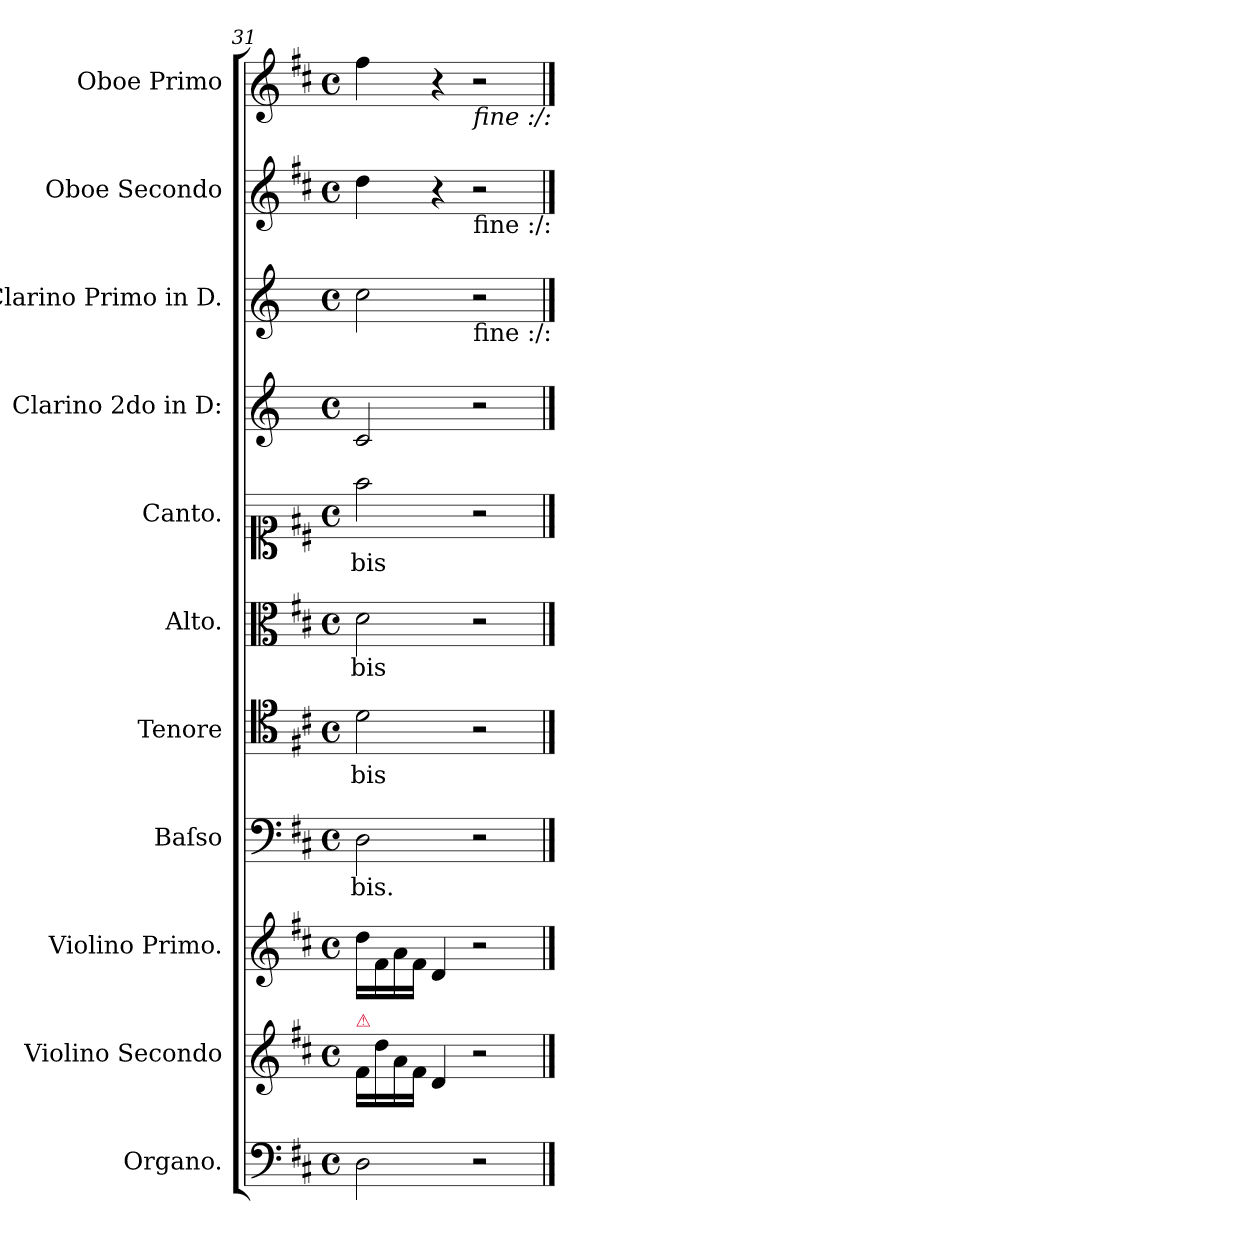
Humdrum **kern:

**kern	**kern	**kern	**kern	**text	**kern	**text	**kern	**text	**kern	**text	**kern	**kern	**kern	**kern
*part11	*part10	*part9	*part8	*part8	*part7	*part7	*part6	*part6	*part5	*part5	*part4	*part3	*part2	*part1
*staff11	*staff10	*staff9	*staff8	*staff8	*staff7	*staff7	*staff6	*staff6	*staff5	*staff5	*staff4	*staff3	*staff2	*staff1
*I"Organo.	*I"Violino Secondo	*I"Violino Primo.	*I"Baſso	*	*I"Tenore	*	*I"Alto.	*	*I"Canto.	*	*I"Clarino 2do in D:	*I"Clarino Primo in D.	*I"Oboe Secondo	*I"Oboe Primo
*I'org	*I'vl 2	*I'vl 1	*I'B	*	*I'T	*	*I'A	*	*	*	*I'clno 2	*I'clno 1	*I'ob 2	*I'ob 1
*clefF4	*clefG2	*clefG2	*clefF4	*	*clefC4	*	*clefC3	*	*clefC1	*	*clefG2	*clefG2	*clefG2	*clefG2
*	*	*	*	*	*	*	*	*	*	*	*ITrd-1c-2	*ITrd-1c-2	*	*
*k[f#c#]	*k[f#c#]	*k[f#c#]	*k[f#c#]	*	*k[f#c#]	*	*k[f#c#]	*	*k[f#c#]	*	*k[f#c#]	*k[f#c#]	*k[f#c#]	*k[f#c#]
*D:	*D:	*D:	*D:	*	*D:	*	*D:	*	*D:	*	*D:	*D:	*D:	*D:
*M4/4	*M4/4	*M4/4	*M4/4	*	*M4/4	*	*M4/4	*	*M4/4	*	*M4/4	*M4/4	*M4/4	*M4/4
*met(c)	*met(c)	*met(c)	*met(c)	*	*met(c)	*	*met(c)	*	*met(c)	*	*met(c)	*met(c)	*met(c)	*met(c)
=31	=31	=31	=31	=31	=31	=31	=31	=31	=31	=31	=31	=31	=31	=31
!	!LO:TX:a:color=crimson:t=⚠	!	!	!	!	!	!	!	!	!	!	!	!	!
2D\	16f#/LL	16dd\LL	2D\	-bis.	2d\	-bis	2d\	-bis	2ff#\	-bis	2d/	2dd\	4dd\	4ff#\
.	16dd\	16f#\	.	.	.	.	.	.	.	.	.	.	.	.
.	16a\	16a\	.	.	.	.	.	.	.	.	.	.	.	.
.	16f#\JJ	16f#\JJ	.	.	.	.	.	.	.	.	.	.	.	.
.	4d/	4d/	.	.	.	.	.	.	.	.	.	.	4r	4r
!	!	!	!	!	!	!	!	!	!	!	!	!	!	!LO:TX:b:i:t=fine &colon;/&colon;
!	!	!	!	!	!	!	!	!	!	!	!	!	!LO:TX:b:t=fine &colon;/&colon;	!
!	!	!	!	!	!	!	!	!	!	!	!	!LO:TX:b:t=fine &colon;/&colon;	!	!
2r	2r	2r	2r	.	2r	.	2r	.	2r	.	2r	2r	2r	2r
==	==	==	==	==	==	==	==	==	==	==	==	==	==	==
*-	*-	*-	*-	*-	*-	*-	*-	*-	*-	*-	*-	*-	*-	*-
